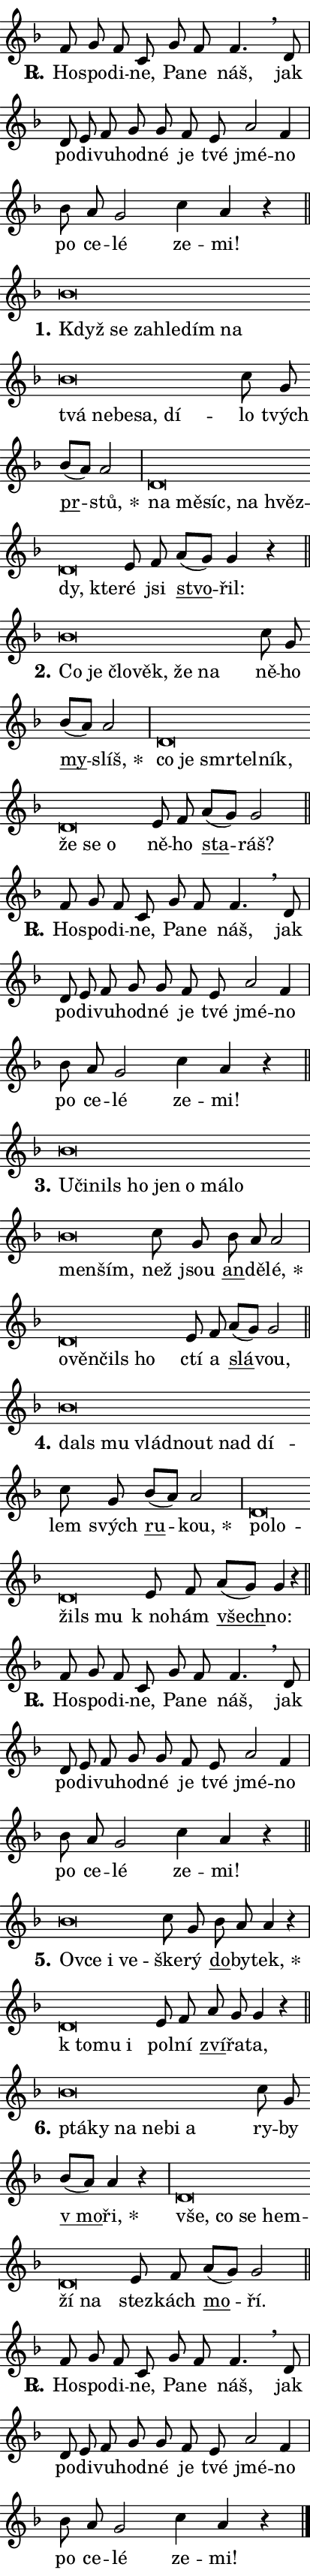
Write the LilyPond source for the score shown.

\version "2.24.0"
\header { tagline = "" }
\paper {
  indent = 0\cm
  top-margin = 0\cm
  right-margin = 0\cm
  bottom-margin = 0\cm
  left-margin = 0\cm
  paper-width = 7\cm
  page-breaking = #ly:one-page-breaking
  system-system-spacing.basic-distance = #11
  score-system-spacing.basic-distance = #11
  ragged-last = ##f
}


%% Author: Thomas Morley
%% https://lists.gnu.org/archive/html/lilypond-user/2020-05/msg00002.html
#(define (line-position grob)
"Returns position of @var[grob} in current system:
   @code{'start}, if at first time-step
   @code{'end}, if at last time-step
   @code{'middle} otherwise
"
  (let* ((col (ly:item-get-column grob))
         (ln (ly:grob-object col 'left-neighbor))
         (rn (ly:grob-object col 'right-neighbor))
         (col-to-check-left (if (ly:grob? ln) ln col))
         (col-to-check-right (if (ly:grob? rn) rn col))
         (break-dir-left
           (and
             (ly:grob-property col-to-check-left 'non-musical #f)
             (ly:item-break-dir col-to-check-left)))
         (break-dir-right
           (and
             (ly:grob-property col-to-check-right 'non-musical #f)
             (ly:item-break-dir col-to-check-right))))
        (cond ((eqv? 1 break-dir-left) 'start)
              ((eqv? -1 break-dir-right) 'end)
              (else 'middle))))

#(define (tranparent-at-line-position vctor)
  (lambda (grob)
  "Relying on @code{line-position} select the relevant enry from @var{vctor}.
Used to determine transparency,"
    (case (line-position grob)
      ((end) (not (vector-ref vctor 0)))
      ((middle) (not (vector-ref vctor 1)))
      ((start) (not (vector-ref vctor 2))))))

noteHeadBreakVisibility =
#(define-music-function (break-visibility)(vector?)
"Makes @code{NoteHead}s transparent relying on @var{break-visibility}"
#{
  \override NoteHead.transparent =
    #(tranparent-at-line-position break-visibility)
#})

#(define delete-ledgers-for-transparent-note-heads
  (lambda (grob)
    "Reads whether a @code{NoteHead} is transparent.
If so this @code{NoteHead} is removed from @code{'note-heads} from
@var{grob}, which is supposed to be @code{LedgerLineSpanner}.
As a result ledgers are not printed for this @code{NoteHead}"
    (let* ((nhds-array (ly:grob-object grob 'note-heads))
           (nhds-list
             (if (ly:grob-array? nhds-array)
                 (ly:grob-array->list nhds-array)
                 '()))
           ;; Relies on the transparent-property being done before
           ;; Staff.LedgerLineSpanner.after-line-breaking is executed.
           ;; This is fragile ...
           (to-keep
             (remove
               (lambda (nhd)
                 (ly:grob-property nhd 'transparent #f))
               nhds-list)))
      ;; TODO find a better method to iterate over grob-arrays, similiar
      ;; to filter/remove etc for lists
      ;; For now rebuilt from scratch
      (set! (ly:grob-object grob 'note-heads)  '())
      (for-each
        (lambda (nhd)
          (ly:pointer-group-interface::add-grob grob 'note-heads nhd))
        to-keep))))

hideNotes = {
  \noteHeadBreakVisibility #begin-of-line-visible
}
unHideNotes = {
  \noteHeadBreakVisibility #all-visible
}

% work-around for resetting accidentals
% https://lilypond.org/doc/v2.23/Documentation/notation/displaying-rhythms#unmetered-music
cadenzaMeasure = {
  \cadenzaOff
  \partial 1024 s1024
  \cadenzaOn
}

#(define-markup-command (accent layout props text) (markup?)
  "Underline accented syllable"
  (interpret-markup layout props
    #{\markup \override #'(offset . 4.3) \underline { #text }#}))

responsum = \markup \concat {
  "R" \hspace #-1.05 \path #0.1 #'((moveto 0 0.07) (lineto 0.9 0.8)) \hspace #0.05 "."
}

\layout {
    \context {
        \Staff
        \remove "Time_signature_engraver"
        \override LedgerLineSpanner.after-line-breaking = #delete-ledgers-for-transparent-note-heads
    }
    \context {
        \Voice {
            \override NoteHead.output-attributes = #'((class . "notehead"))
            \override Hairpin.height = #0.55
        }
    }
    \context {
        \Lyrics {
            \override StanzaNumber.output-attributes = #'((class . "stanzanumber"))
            \override LyricSpace.minimum-distance = #0.9
            \override LyricText.font-name = #"TeX Gyre Schola"
            \override LyricText.font-size = 1
            \override StanzaNumber.font-name = #"TeX Gyre Schola Bold"
            \override StanzaNumber.font-size = 1
        }
    }
}

% magnetic-lyrics.ily
%
%   written by
%     Jean Abou Samra <jean@abou-samra.fr>
%     Werner Lemberg <wl@gnu.org>
%
%   adapted by
%     Jiri Hon <jiri.hon@gmail.com>
%
% Version 2022-Apr-15

% https://www.mail-archive.com/lilypond-user@gnu.org/msg149350.html

#(define (Left_hyphen_pointer_engraver context)
   "Collect syllable-hyphen-syllable occurrences in lyrics and store
them in properties.  This engraver only looks to the left.  For
example, if the lyrics input is @code{foo -- bar}, it does the
following.

@itemize @bullet
@item
Set the @code{text} property of the @code{LyricHyphen} grob between
@q{foo} and @q{bar} to @code{foo}.

@item
Set the @code{left-hyphen} property of the @code{LyricText} grob with
text @q{foo} to the @code{LyricHyphen} grob between @q{foo} and
@q{bar}.
@end itemize

Use this auxiliary engraver in combination with the
@code{lyric-@/text::@/apply-@/magnetic-@/offset!} hook."
   (let ((hyphen #f)
         (text #f))
     (make-engraver
      (acknowledgers
       ((lyric-syllable-interface engraver grob source-engraver)
        (set! text grob)))
      (end-acknowledgers
       ((lyric-hyphen-interface engraver grob source-engraver)
        ;(when (not (grob::has-interface grob 'lyric-space-interface))
          (set! hyphen grob)));)
      ((stop-translation-timestep engraver)
       (when (and text hyphen)
         (ly:grob-set-object! text 'left-hyphen hyphen))
       (set! text #f)
       (set! hyphen #f)))))

#(define (lyric-text::apply-magnetic-offset! grob)
   "If the space between two syllables is less than the value in
property @code{LyricText@/.details@/.squash-threshold}, move the right
syllable to the left so that it gets concatenated with the left
syllable.

Use this function as a hook for
@code{LyricText@/.after-@/line-@/breaking} if the
@code{Left_@/hyphen_@/pointer_@/engraver} is active."
   (let ((hyphen (ly:grob-object grob 'left-hyphen #f)))
     (when hyphen
       (let ((left-text (ly:spanner-bound hyphen LEFT)))
         (when (grob::has-interface left-text 'lyric-syllable-interface)
           (let* ((common (ly:grob-common-refpoint grob left-text X))
                  (this-x-ext (ly:grob-extent grob common X))
                  (left-x-ext
                   (begin
                     ;; Trigger magnetism for left-text.
                     (ly:grob-property left-text 'after-line-breaking)
                     (ly:grob-extent left-text common X)))
                  ;; `delta` is the gap width between two syllables.
                  (delta (- (interval-start this-x-ext)
                            (interval-end left-x-ext)))
                  (details (ly:grob-property grob 'details))
                  (threshold (assoc-get 'squash-threshold details 0.2)))
             (when (< delta threshold)
               (let* (;; We have to manipulate the input text so that
                      ;; ligatures crossing syllable boundaries are not
                      ;; disabled.  For languages based on the Latin
                      ;; script this is essentially a beautification.
                      ;; However, for non-Western scripts it can be a
                      ;; necessity.
                      (lt (ly:grob-property left-text 'text))
                      (rt (ly:grob-property grob 'text))
                      (is-space (grob::has-interface hyphen 'lyric-space-interface))
                      (space (if is-space " " ""))
                      (space-markup (grob-interpret-markup grob " "))
                      (space-size (interval-length (ly:stencil-extent space-markup X)))
                      (extra-delta (if is-space space-size 0))
                      ;; Append new syllable.
                      (ltrt-space (if (and (string? lt) (string? rt))
                                (string-append lt space rt)
                                (make-concat-markup (list lt space rt))))
                      ;; Right-align `ltrt` to the right side.
                      (ltrt-space-markup (grob-interpret-markup
                               grob
                               (make-translate-markup
                                (cons (interval-length this-x-ext) 0)
                                (make-right-align-markup ltrt-space)))))
                 (begin
                   ;; Don't print `left-text`.
                   (ly:grob-set-property! left-text 'stencil #f)
                   ;; Set text and stencil (which holds all collected
                   ;; syllables so far) and shift it to the left.
                   (ly:grob-set-property! grob 'text ltrt-space)
                   (ly:grob-set-property! grob 'stencil ltrt-space-markup)
                   (ly:grob-translate-axis! grob (- (- delta extra-delta)) X))))))))))


#(define (lyric-hyphen::displace-bounds-first grob)
   ;; Make very sure this callback isn't triggered too early.
   (let ((left (ly:spanner-bound grob LEFT))
         (right (ly:spanner-bound grob RIGHT)))
     (ly:grob-property left 'after-line-breaking)
     (ly:grob-property right 'after-line-breaking)
     (ly:lyric-hyphen::print grob)))

squashThreshold = #0.4

\layout {
  \context {
    \Lyrics
    \consists #Left_hyphen_pointer_engraver
    \override LyricText.after-line-breaking =
      #lyric-text::apply-magnetic-offset!
    \override LyricHyphen.stencil = #lyric-hyphen::displace-bounds-first
    \override LyricText.details.squash-threshold = \squashThreshold
    \override LyricHyphen.minimum-distance = 0
    \override LyricHyphen.minimum-length = \squashThreshold
  }
}

squash = \override LyricText.details.squash-threshold = 9999
unSquash = \override LyricText.details.squash-threshold = \squashThreshold

left = \override LyricText.self-alignment-X = #LEFT
unLeft = \revert LyricText.self-alignment-X

starOffset = #(lambda (grob) 
                (let ((x_offset (ly:self-alignment-interface::aligned-on-x-parent grob)))
                  (if (= x_offset 0) 0 (+ x_offset 1.2))))

star = #(define-music-function (syllable)(string?)
"Append star separator at the end of a syllable"
#{
  \once \override LyricText.X-offset = #starOffset
  \lyricmode { \markup {
    #syllable
    \override #'((font-name . "TeX Gyre Schola Bold")) \hspace #0.2 \lower #0.65 \larger "*"
  } }
#})

starAccent = #(define-music-function (syllable)(string?)
"Append star separator at the end of a syllable and make accent"
#{
  \once \override LyricText.X-offset = #starOffset
  \lyricmode { \markup {
    \accent #syllable
    \override #'((font-name . "TeX Gyre Schola Bold")) \hspace #0.2 \lower #0.65 \larger "*"
  } }
#})

breath = #(define-music-function (syllable)(string?)
"Append breathing indicator at the end of a syllable"
#{
  \lyricmode { \markup { #syllable "+" } }
#})

optionalBreath = #(define-music-function (syllable)(string?)
"Append optional breathing indicator at the end of a syllable"
#{
  \lyricmode { \markup { #syllable "(+)" } }
#})


\score {
    <<
        \new Voice = "melody" { \cadenzaOn \key f \major \relative { f'8 g f c g' f f4. \breathe d8 \cadenzaMeasure \bar "|" d e f \bar "" g g \bar "" f e \bar "" a2 f4 \cadenzaMeasure \bar "|" bes8 a g2 \bar "" c4 a r \cadenzaMeasure \bar "||" \break } }
        \new Lyrics \lyricsto "melody" { \lyricmode { \set stanza = \responsum
Ho -- spo -- di -- ne, Pa -- ne náš, jak po -- di -- vu -- hod -- né je tvé jmé -- no po ce -- lé ze -- mi! } }
    >>
    \layout {}
}

\score {
    <<
        \new Voice = "melody" { \cadenzaOn \key f \major \relative { bes'\breve*1/16 \hideNotes \breve*1/16 \bar "" \breve*1/16 \bar "" \breve*1/16 \bar "" \breve*1/16 \bar "" \breve*1/16 \bar "" \breve*1/16 \bar "" \breve*1/16 \bar "" \breve*1/16 \bar "" \breve*1/16 \breve*1/16 \bar "" \unHideNotes c8 g \bar "" bes[( a)] a2 \cadenzaMeasure \bar "|" d,\breve*1/16 \hideNotes \breve*1/16 \bar "" \breve*1/16 \bar "" \breve*1/16 \bar "" \breve*1/16 \bar "" \breve*1/16 \breve*1/16 \bar "" \unHideNotes e8 f \bar "" a[( g)] g4 r \cadenzaMeasure \bar "||" \break } }
        \new Lyrics \lyricsto "melody" { \lyricmode { \set stanza = "1."
\left Když \squash se za -- hle -- dím na tvá ne -- be -- sa, dí -- \unLeft \unSquash lo tvých \markup \accent pr -- \star stů, \left na \squash mě -- síc, na hvěz -- dy, kte -- \unLeft \unSquash ré jsi \markup \accent stvo -- řil: } }
    >>
    \layout {}
}

\score {
    <<
        \new Voice = "melody" { \cadenzaOn \key f \major \relative { bes'\breve*1/16 \hideNotes \breve*1/16 \bar "" \breve*1/16 \bar "" \breve*1/16 \bar "" \breve*1/16 \breve*1/16 \bar "" \unHideNotes c8 g \bar "" bes[( a)] a2 \cadenzaMeasure \bar "|" d,\breve*1/16 \hideNotes \breve*1/16 \bar "" \breve*1/16 \bar "" \breve*1/16 \bar "" \breve*1/16 \bar "" \breve*1/16 \bar "" \breve*1/16 \breve*1/16 \bar "" \unHideNotes e8 f \bar "" a[( g)] g2 \cadenzaMeasure \bar "||" \break } }
        \new Lyrics \lyricsto "melody" { \lyricmode { \set stanza = "2."
\left Co \squash je člo -- věk, že na \unLeft \unSquash ně -- ho \markup \accent my -- \star slíš, \left co \squash je smr -- tel -- ník, že se o \unLeft \unSquash ně -- ho \markup \accent sta -- ráš? } }
    >>
    \layout {}
}

\score {
    <<
        \new Voice = "melody" { \cadenzaOn \key f \major \relative { f'8 g f c g' f f4. \breathe d8 \cadenzaMeasure \bar "|" d e f \bar "" g g \bar "" f e \bar "" a2 f4 \cadenzaMeasure \bar "|" bes8 a g2 \bar "" c4 a r \cadenzaMeasure \bar "||" \break } }
        \new Lyrics \lyricsto "melody" { \lyricmode { \set stanza = \responsum
Ho -- spo -- di -- ne, Pa -- ne náš, jak po -- di -- vu -- hod -- né je tvé jmé -- no po ce -- lé ze -- mi! } }
    >>
    \layout {}
}

\score {
    <<
        \new Voice = "melody" { \cadenzaOn \key f \major \relative { bes'\breve*1/16 \hideNotes \breve*1/16 \bar "" \breve*1/16 \bar "" \breve*1/16 \bar "" \breve*1/16 \bar "" \breve*1/16 \bar "" \breve*1/16 \bar "" \breve*1/16 \bar "" \breve*1/16 \breve*1/16 \bar "" \unHideNotes c8 g \bar "" bes a a2 \cadenzaMeasure \bar "|" d,\breve*1/16 \hideNotes \breve*1/16 \bar "" \breve*1/16 \breve*1/16 \bar "" \unHideNotes e8 f \bar "" a[( g)] g2 \cadenzaMeasure \bar "||" \break } }
        \new Lyrics \lyricsto "melody" { \lyricmode { \set stanza = "3."
\left U -- \squash či -- nils ho jen o má -- lo men -- ším, \unLeft \unSquash než jsou \markup \accent an -- dě -- \star lé, \left o -- \squash věn -- čils ho \unLeft \unSquash ctí a \markup \accent slá -- vou, } }
    >>
    \layout {}
}

\score {
    <<
        \new Voice = "melody" { \cadenzaOn \key f \major \relative { bes'\breve*1/16 \hideNotes \breve*1/16 \bar "" \breve*1/16 \bar "" \breve*1/16 \bar "" \breve*1/16 \breve*1/16 \bar "" \unHideNotes c8 g \bar "" bes[( a)] a2 \cadenzaMeasure \bar "|" d,\breve*1/16 \hideNotes \breve*1/16 \bar "" \breve*1/16 \breve*1/16 \bar "" \unHideNotes e8 f \bar "" a[( g)] g4 r \cadenzaMeasure \bar "||" \break } }
        \new Lyrics \lyricsto "melody" { \lyricmode { \set stanza = "4."
\left dals \squash mu vlád -- nout nad dí -- \unLeft \unSquash lem svých \markup \accent ru -- \star kou, \left po -- \squash lo -- žils mu \unLeft \unSquash "k no" -- hám \markup \accent všech -- no: } }
    >>
    \layout {}
}

\score {
    <<
        \new Voice = "melody" { \cadenzaOn \key f \major \relative { f'8 g f c g' f f4. \breathe d8 \cadenzaMeasure \bar "|" d e f \bar "" g g \bar "" f e \bar "" a2 f4 \cadenzaMeasure \bar "|" bes8 a g2 \bar "" c4 a r \cadenzaMeasure \bar "||" \break } }
        \new Lyrics \lyricsto "melody" { \lyricmode { \set stanza = \responsum
Ho -- spo -- di -- ne, Pa -- ne náš, jak po -- di -- vu -- hod -- né je tvé jmé -- no po ce -- lé ze -- mi! } }
    >>
    \layout {}
}

\score {
    <<
        \new Voice = "melody" { \cadenzaOn \key f \major \relative { bes'\breve*1/16 \hideNotes \breve*1/16 \bar "" \breve*1/16 \breve*1/16 \bar "" \unHideNotes c8 g \bar "" bes a a4 r \cadenzaMeasure \bar "|" d,\breve*1/16 \hideNotes \breve*1/16 \breve*1/16 \bar "" \unHideNotes e8 f \bar "" a g g4 r \cadenzaMeasure \bar "||" \break } }
        \new Lyrics \lyricsto "melody" { \lyricmode { \set stanza = "5."
\left Ov -- \squash ce i ve -- \unLeft \unSquash ške -- rý \markup \accent do -- by -- \star tek, \left "k to" -- \squash mu i \unLeft \unSquash pol -- ní \markup \accent zví -- řa -- ta, } }
    >>
    \layout {}
}

\score {
    <<
        \new Voice = "melody" { \cadenzaOn \key f \major \relative { bes'\breve*1/16 \hideNotes \breve*1/16 \bar "" \breve*1/16 \bar "" \breve*1/16 \bar "" \breve*1/16 \breve*1/16 \bar "" \unHideNotes c8 g \bar "" bes[( a)] a4 r \cadenzaMeasure \bar "|" d,\breve*1/16 \hideNotes \breve*1/16 \bar "" \breve*1/16 \bar "" \breve*1/16 \bar "" \breve*1/16 \breve*1/16 \bar "" \unHideNotes e8 f \bar "" a[( g)] g2 \cadenzaMeasure \bar "||" \break } }
        \new Lyrics \lyricsto "melody" { \lyricmode { \set stanza = "6."
\left ptá -- \squash ky na ne -- bi a \unLeft \unSquash ry -- by \markup \accent "v mo" -- \star ři, \left vše, \squash co se hem -- ží na \unLeft \unSquash stez -- kách \markup \accent mo -- ří. } }
    >>
    \layout {}
}

\score {
    <<
        \new Voice = "melody" { \cadenzaOn \key f \major \relative { f'8 g f c g' f f4. \breathe d8 \cadenzaMeasure \bar "|" d e f \bar "" g g \bar "" f e \bar "" a2 f4 \cadenzaMeasure \bar "|" bes8 a g2 \bar "" c4 a r \cadenzaMeasure \bar "||" \break } \bar "|." }
        \new Lyrics \lyricsto "melody" { \lyricmode { \set stanza = \responsum
Ho -- spo -- di -- ne, Pa -- ne náš, jak po -- di -- vu -- hod -- né je tvé jmé -- no po ce -- lé ze -- mi! } }
    >>
    \layout {}
}
